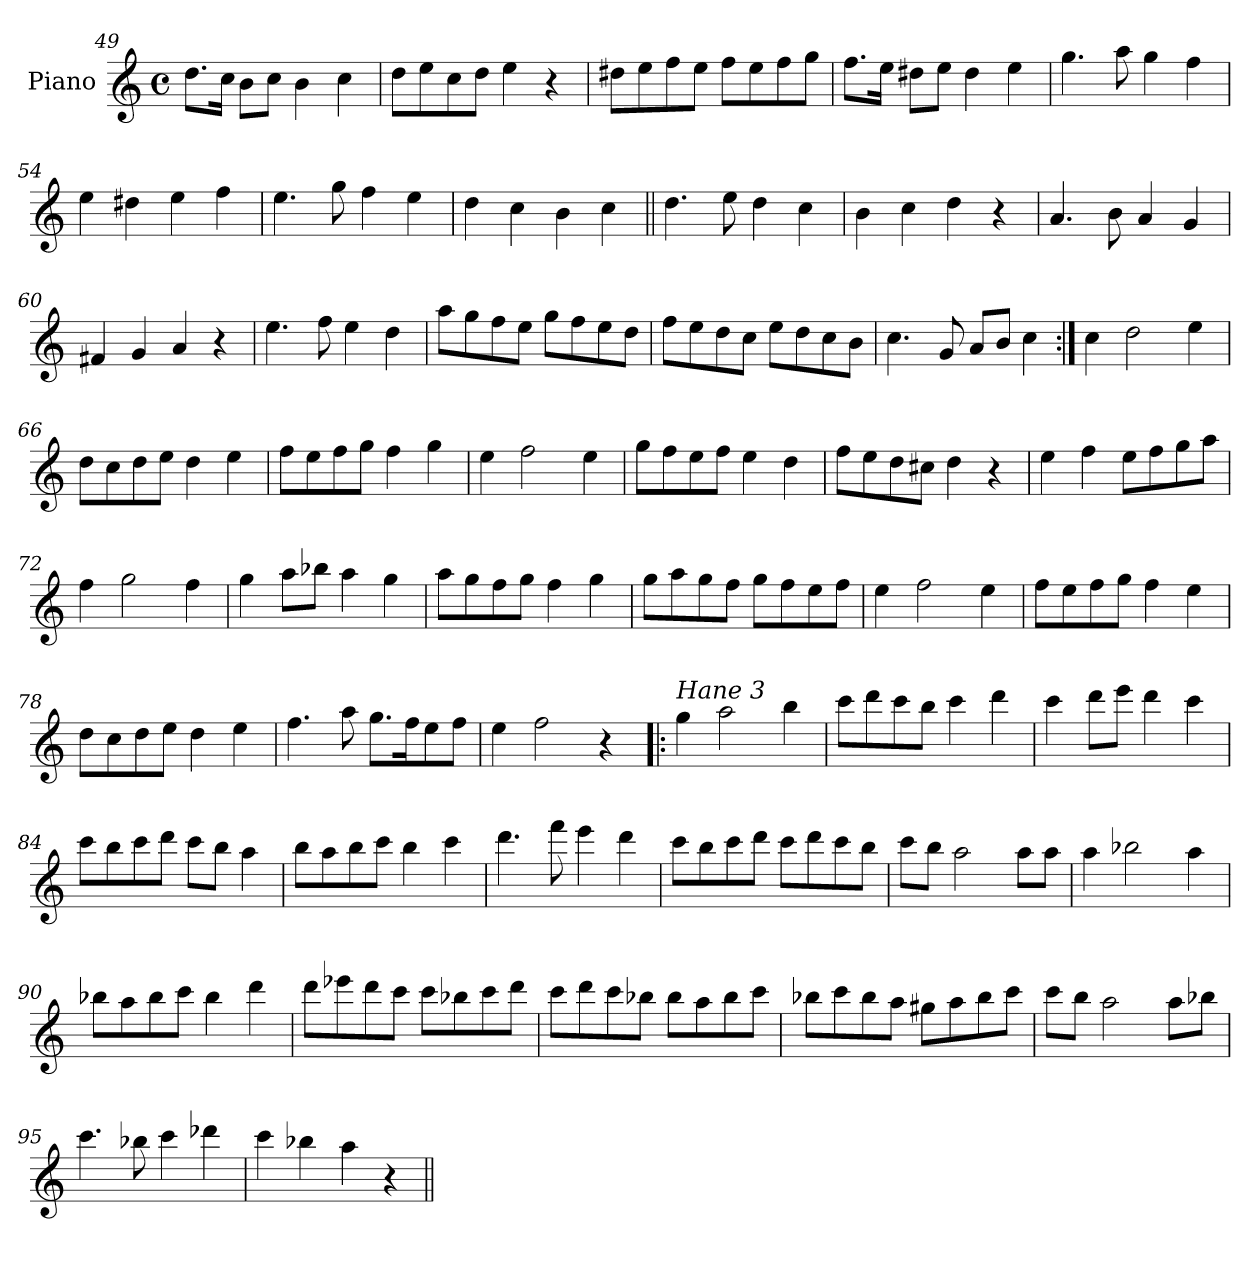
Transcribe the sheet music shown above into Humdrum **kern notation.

**kern
*part1
*staff1
*I"Piano
*I'Pno
*clefG2
*k[]
*M4/4
*met(c)
=49
8.dd\L
16cc\Jk
8b\L
8cc\J
4b\
4cc\
!!LO:LB:g=z
=50
8dd\L
8ee\
8cc\
8dd\J
4ee\
4r
=51
8dd#X\L
8ee\
8ff\
8ee\J
8ff\L
8ee\
8ff\
8gg\J
=52
8.ff\L
16ee\Jk
8dd#X\L
8ee\J
4dd#\
4ee\
=53
4.gg\
8aa\
4gg\
4ff\
=54
4ee\
4dd#X\
4ee\
4ff\
!!LO:LB:g=z
=55
4.ee\
8gg\
4ff\
4ee\
=56
4dd\
4cc\
4b\
4cc\
=57||
4.dd\
8ee\
4dd\
4cc\
=58
4b\
4cc\
4dd\
4r
=59
4.a/
8b\
4a/
4g/
=60
4f#X/
4g/
4a/
4r
!!LO:LB:g=z
=61
4.ee\
8ff\
4ee\
4dd\
=62
8aa\L
8gg\
8ff\
8ee\J
8gg\L
8ff\
8ee\
8dd\J
=63
8ff\L
8ee\
8dd\
8cc\J
8ee\L
8dd\
8cc\
8b\J
=64
4.cc\
8g/
8a/L
8b/J
4cc\
=65:|!
4cc\
2dd\
4ee\
!!LO:LB:g=z
=66
8dd\L
8cc\
8dd\
8ee\J
4dd\
4ee\
=67
8ff\L
8ee\
8ff\
8gg\J
4ff\
4gg\
=68
4ee\
2ff\
4ee\
=69
8gg\L
8ff\
8ee\
8ff\J
4ee\
4dd\
=70
8ff\L
8ee\
8dd\
8cc#X\J
4dd\
4r
!!LO:LB:g=z
=71
4ee\
4ff\
8ee\L
8ff\
8gg\
8aa\J
=72
4ff\
2gg\
4ff\
=73
4gg\
8aa\L
8bb-X\J
4aa\
4gg\
=74
8aa\L
8gg\
8ff\
8gg\J
4ff\
4gg\
=75
8gg\L
8aa\
8gg\
8ff\J
8gg\L
8ff\
8ee\
8ff\J
!!LO:LB:g=z
=76
4ee\
2ff\
4ee\
=77
8ff\L
8ee\
8ff\
8gg\J
4ff\
4ee\
=78
8dd\L
8cc\
8dd\
8ee\J
4dd\
4ee\
=79
4.ff\
8aa\
8.gg\L
16ff\K
8ee\
8ff\J
=80
4ee\
2ff\
4r
=81!|:
!LO:TX:a:i:t=Hane 3
4gg\
2aa\
4bb\
!!LO:LB:g=z
=82
8ccc\L
8ddd\
8ccc\
8bb\J
4ccc\
4ddd\
=83
4ccc\
8ddd\L
8eee\J
4ddd\
4ccc\
=84
8ccc\L
8bb\
8ccc\
8ddd\J
8ccc\L
8bb\J
4aa\
=85
8bb\L
8aa\
8bb\
8ccc\J
4bb\
4ccc\
=86
4.ddd\
8fff\
4eee\
4ddd\
!!LO:LB:g=z
=87
8ccc\L
8bb\
8ccc\
8ddd\J
8ccc\L
8ddd\
8ccc\
8bb\J
=88
8ccc\L
8bb\J
2aa\
8aa\L
8aa\J
=89
4aa\
2bb-X\
4aa\
=90
8bb-X\L
8aa\
8bb-\
8ccc\J
4bb-\
4ddd\
=91
8ddd\L
8eee-X\
8ddd\
8ccc\J
8ccc\L
8bb-X\
8ccc\
8ddd\J
!!LO:LB:g=z
=92
8ccc\L
8ddd\
8ccc\
8bb-X\J
8bb-\L
8aa\
8bb-\
8ccc\J
=93
8bb-X\L
8ccc\
8bb-\
8aa\J
8gg#X\L
8aa\
8bb-\
8ccc\J
=94
8ccc\L
8bb\J
2aa\
8aa\L
8bb-X\J
=95
4.ccc\
8bb-X\
4ccc\
4ddd-X\
=96
4ccc\
4bb-X\
4aa\
4r
=||
*-
